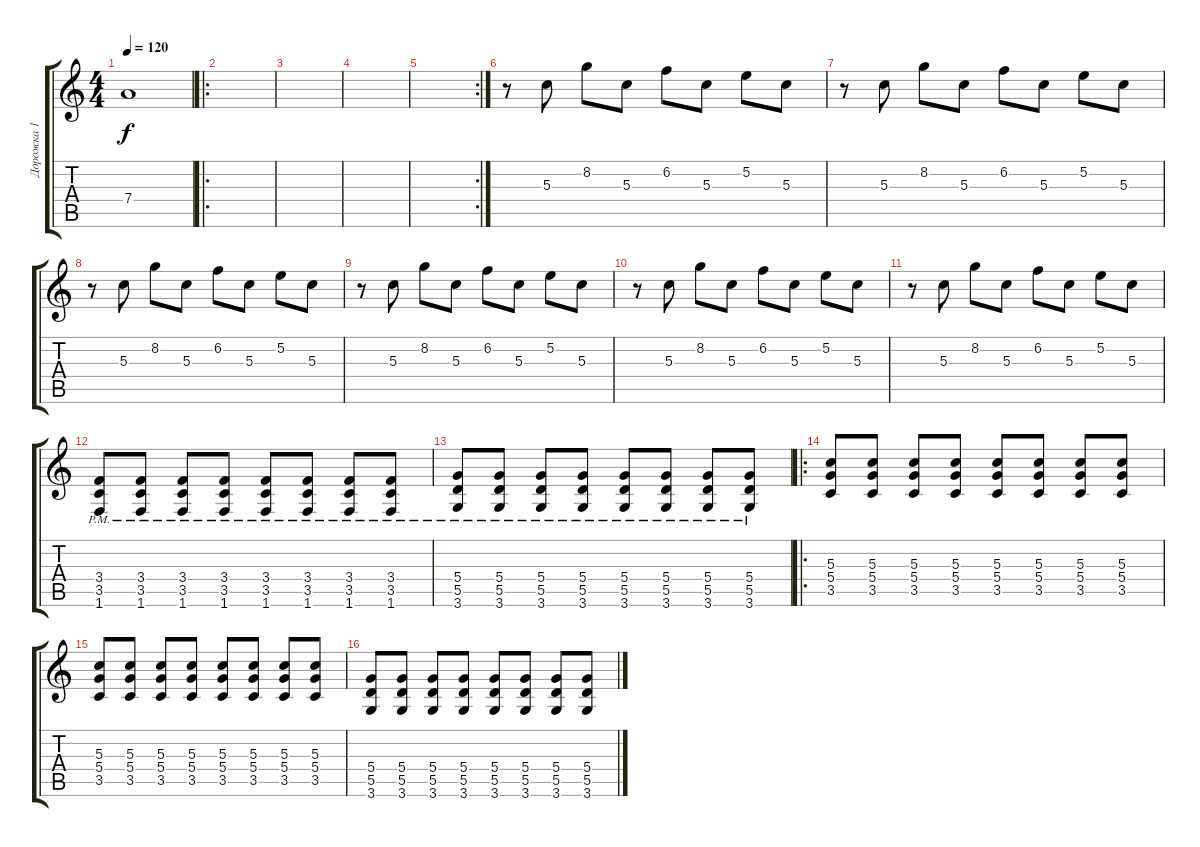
\track ("Дорожка 1" "Дорожка 1") {instrument distortionguitar}
\staff {score tabs}
\tuning (E4 B3 G3 D3 A2 E2) {hide}
\ts (4 4)
\tempo 120
\clef g2
\ks c
7.4{t}.1{dy f} |
\ro
|
|
|
\rc 2
|
r.8{volume 10} 5.3.8 8.2.8 5.3.8 6.2.8 5.3.8 5.2.8 5.3.8 |
r.8 5.3.8 8.2.8 5.3.8 6.2.8 5.3.8 5.2.8 5.3.8 |
r.8 5.3.8 8.2.8 5.3.8 6.2.8 5.3.8 5.2.8 5.3.8 |
r.8 5.3.8 8.2.8 5.3.8 6.2.8 5.3.8 5.2.8 5.3.8 |
r.8 5.3.8 8.2.8 5.3.8 6.2.8 5.3.8 5.2.8 5.3.8 |
r.8 5.3.8 8.2.8 5.3.8 6.2.8 5.3.8 5.2.8 5.3.8 |
(3.4{pm} 3.5{pm} 1.6{pm}).8 (3.4{pm} 3.5{pm} 1.6{pm}).8 (3.4{pm} 3.5{pm} 1.6{pm}).8 (3.4{pm} 3.5{pm} 1.6{pm}).8 (3.4{pm} 3.5{pm} 1.6{pm}).8 (3.4{pm} 3.5{pm} 1.6{pm}).8 (3.4{pm} 3.5{pm} 1.6{pm}).8 (3.4{pm} 3.5{pm} 1.6{pm}).8 |
(5.4{pm} 5.5{pm} 3.6{pm}).8 (5.4{pm} 5.5{pm} 3.6{pm}).8 (5.4{pm} 5.5{pm} 3.6{pm}).8 (5.4{pm} 5.5{pm} 3.6{pm}).8 (5.4{pm} 5.5{pm} 3.6{pm}).8 (5.4{pm} 5.5{pm} 3.6{pm}).8 (5.4{pm} 5.5{pm} 3.6{pm}).8 (5.4{pm} 5.5{pm} 3.6{pm}).8 |
\ro
(5.3 5.4 3.5).8 (5.3 5.4 3.5).8 (5.3 5.4 3.5).8 (5.3 5.4 3.5).8 (5.3 5.4 3.5).8 (5.3 5.4 3.5).8 (5.3 5.4 3.5).8 (5.3 5.4 3.5).8 |
(5.3 5.4 3.5).8 (5.3 5.4 3.5).8 (5.3 5.4 3.5).8 (5.3 5.4 3.5).8 (5.3 5.4 3.5).8 (5.3 5.4 3.5).8 (5.3 5.4 3.5).8 (5.3 5.4 3.5).8 |
(5.4 5.5 3.6).8 (5.4 5.5 3.6).8 (5.4 5.5 3.6).8 (5.4 5.5 3.6).8 (5.4 5.5 3.6).8 (5.4 5.5 3.6).8 (5.4 5.5 3.6).8 (5.4 5.5 3.6).8
